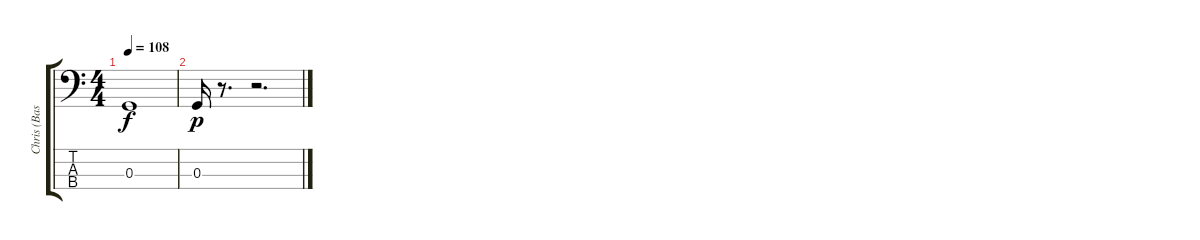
\track ("Chris (Bass)" "Chris (Bas") {instrument distortionguitar}
\staff {score tabs}
\tuning (G2 D2 G1 D1) {hide}
\ts (4 4)
\tempo 108
\clef f4
\ks c
0.3{t}.1{dy f} |
0.3.16{dy p} r.8{d} r.2{d}
